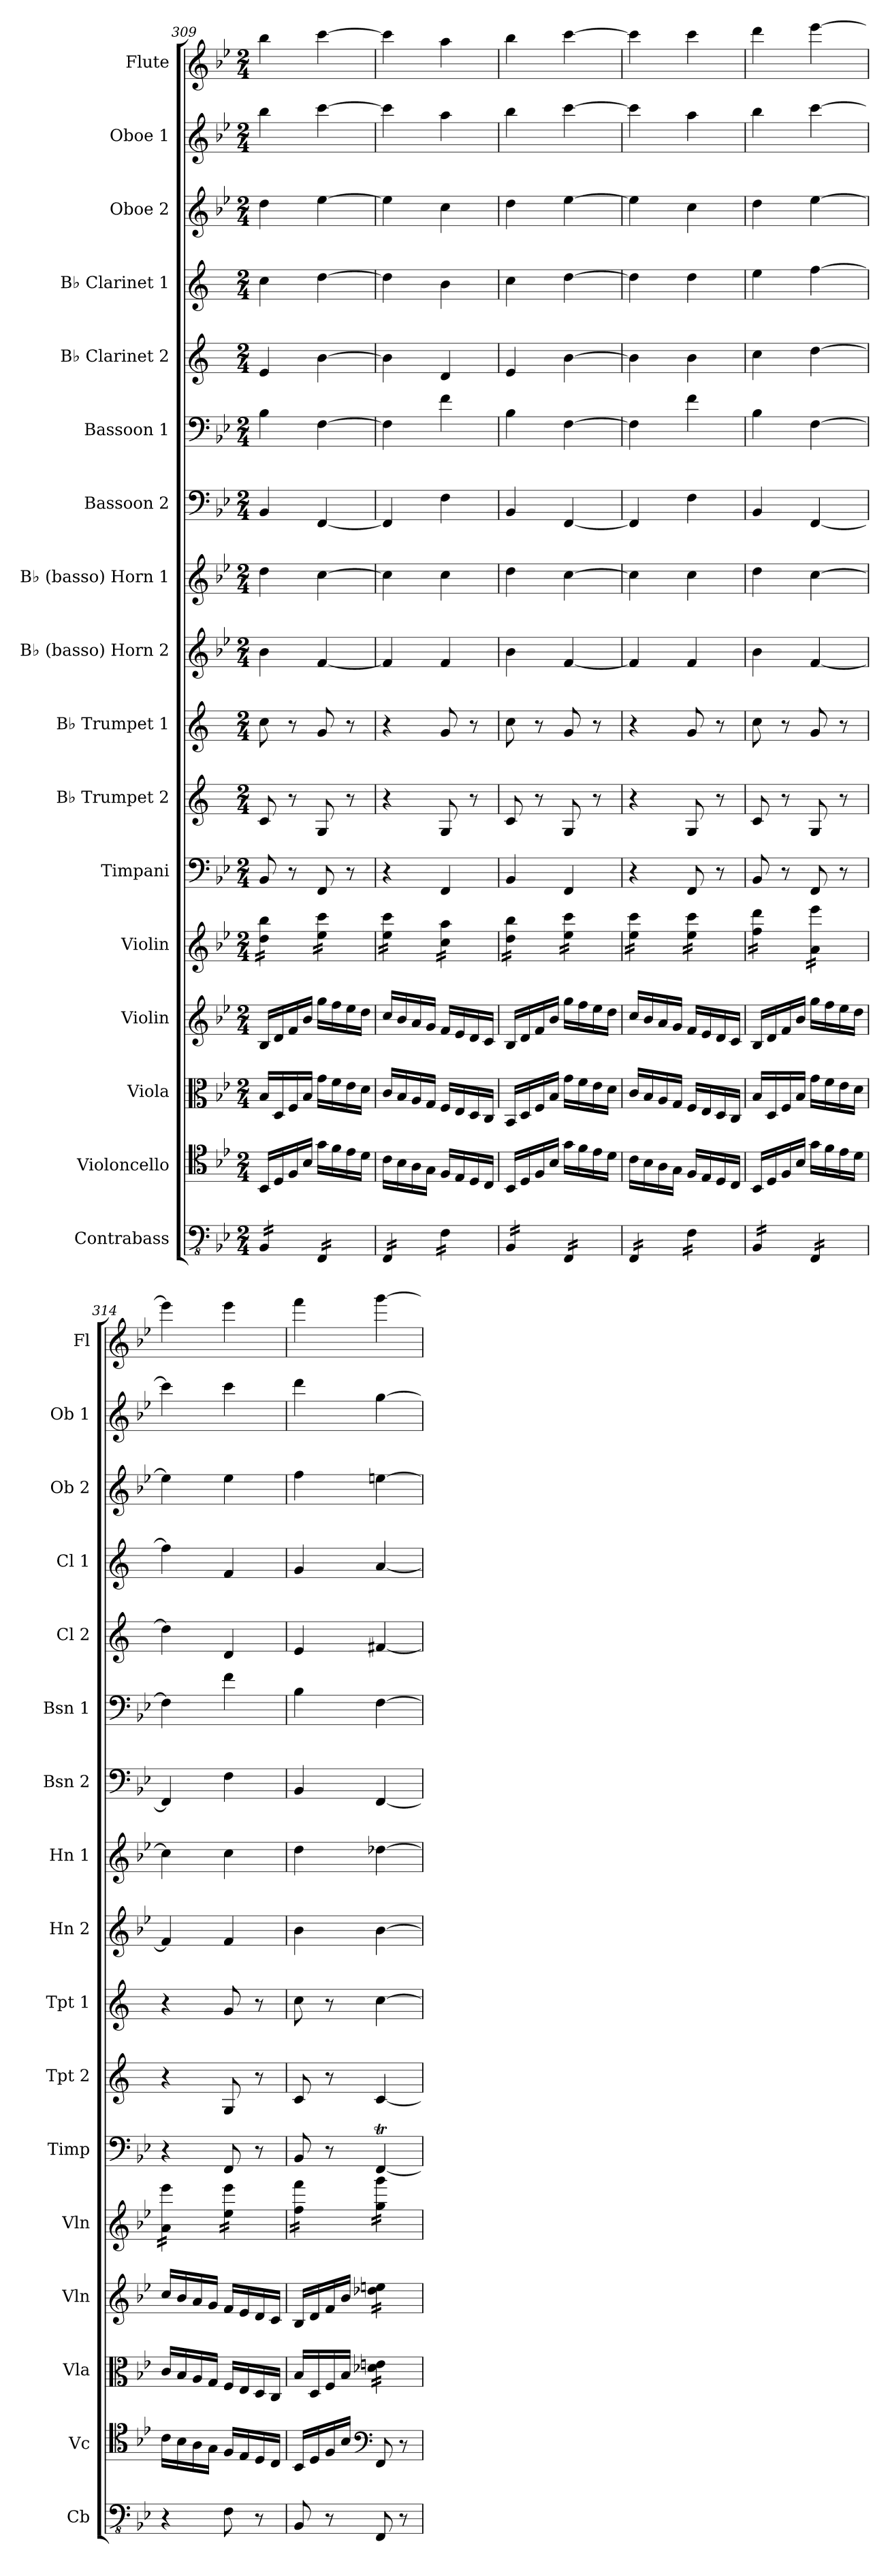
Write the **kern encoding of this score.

**kern	**kern	**kern	**kern	**kern	**kern	**kern	**kern	**kern	**kern	**kern	**kern	**kern	**kern	**kern	**kern	**kern
*part17	*part16	*part15	*part14	*part13	*part12	*part11	*part10	*part9	*part8	*part7	*part6	*part5	*part4	*part3	*part2	*part1
*staff17	*staff16	*staff15	*staff14	*staff13	*staff12	*staff11	*staff10	*staff9	*staff8	*staff7	*staff6	*staff5	*staff4	*staff3	*staff2	*staff1
*I"Contrabass	*I"Violoncello	*I"Viola	*I"Violin	*I"Violin	*I"Timpani	*I"B♭ Trumpet 2	*I"B♭ Trumpet 1	*I"B♭ (basso) Horn 2	*I"B♭ (basso) Horn 1	*I"Bassoon 2	*I"Bassoon 1	*I"B♭ Clarinet 2	*I"B♭ Clarinet 1	*I"Oboe 2	*I"Oboe 1	*I"Flute
*I'Cb	*I'Vc	*I'Vla	*I'Vln	*I'Vln	*I'Timp	*I'Tpt 2	*I'Tpt 1	*I'Hn 2	*I'Hn 1	*I'Bsn 2	*I'Bsn 1	*I'Cl 2	*I'Cl 1	*I'Ob 2	*I'Ob 1	*I'Fl
*clefFv4	*clefC4	*clefC3	*clefG2	*clefG2	*clefF4	*clefG2	*clefG2	*clefG2	*clefG2	*clefF4	*clefF4	*clefG2	*clefG2	*clefG2	*clefG2	*clefG2
*	*	*	*	*	*	*ITrd1c2	*ITrd1c2	*ITrd8c14	*ITrd8c14	*	*	*ITrd1c2	*ITrd1c2	*	*	*
*k[b-e-]	*k[b-e-]	*k[b-e-]	*k[b-e-]	*k[b-e-]	*k[b-e-]	*k[b-e-]	*k[b-e-]	*k[b-e-]	*k[b-e-]	*k[b-e-]	*k[b-e-]	*k[b-e-]	*k[b-e-]	*k[b-e-]	*k[b-e-]	*k[b-e-]
*M2/4	*M2/4	*M2/4	*M2/4	*M2/4	*M2/4	*M2/4	*M2/4	*M2/4	*M2/4	*M2/4	*M2/4	*M2/4	*M2/4	*M2/4	*M2/4	*M2/4
=309	=309	=309	=309	=309	=309	=309	=309	=309	=309	=309	=309	=309	=309	=309	=309	=309
*tremolo	*	*	*	*	*	*	*	*	*	*	*	*	*	*	*	*
*	*	*	*	*tremolo	*	*	*	*	*	*	*	*	*	*	*	*
16BBB-/LL	16BB-/LL	16B-/LL	16B-/LL	16dd\ 16bb-\LL	8BB-/	8B-/	8b-\	4B-\	4d\	4BB-/	4B-\	4d/	4b-\	4dd\	4bb-\	4bb-\
16BBB-/	16D/	16D/	16d/	16dd\ 16bb-\	.	.	.	.	.	.	.	.	.	.	.	.
16BBB-/	16F/	16F/	16f/	16dd\ 16bb-\	8r	8r	8r	.	.	.	.	.	.	.	.	.
16BBB-/JJ	16B-/JJ	16B-/JJ	16b-/JJ	16dd\ 16bb-\JJ	.	.	.	.	.	.	.	.	.	.	.	.
16FFF/LL	16g\LL	16g\LL	16gg\LL	16ee-\ 16ccc\LL	8FF/	8F/	8f/	[4F/	[4c\	[4FF/	[4F\	[4a\	[4cc\	[4ee-\	[4ccc\	[4ccc\
16FFF/	16f\	16f\	16ff\	16ee-\ 16ccc\	.	.	.	.	.	.	.	.	.	.	.	.
16FFF/	16e-\	16e-\	16ee-\	16ee-\ 16ccc\	8r	8r	8r	.	.	.	.	.	.	.	.	.
16FFF/JJ	16d\JJ	16d\JJ	16dd\JJ	16ee-\ 16ccc\JJ	.	.	.	.	.	.	.	.	.	.	.	.
=310	=310	=310	=310	=310	=310	=310	=310	=310	=310	=310	=310	=310	=310	=310	=310	=310
16FFF/LL	16c\LL	16c/LL	16cc/LL	16ee-\ 16ccc\LL	4r	4r	4r	4F/]	4c\]	4FF/]	4F\]	4a\]	4cc\]	4ee-\]	4ccc\]	4ccc\]
16FFF/	16B-\	16B-/	16b-/	16ee-\ 16ccc\	.	.	.	.	.	.	.	.	.	.	.	.
16FFF/	16A\	16A/	16a/	16ee-\ 16ccc\	.	.	.	.	.	.	.	.	.	.	.	.
16FFF/JJ	16G\JJ	16G/JJ	16g/JJ	16ee-\ 16ccc\JJ	.	.	.	.	.	.	.	.	.	.	.	.
16FF\LL	16F/LL	16F/LL	16f/LL	16cc\ 16aa\LL	4FF/	8F/	8f/	4F/	4c\	4F\	4f\	4c/	4a\	4cc\	4aa\	4aa\
16FF\	16E-/	16E-/	16e-/	16cc\ 16aa\	.	.	.	.	.	.	.	.	.	.	.	.
16FF\	16D/	16D/	16d/	16cc\ 16aa\	.	8r	8r	.	.	.	.	.	.	.	.	.
16FF\JJ	16C/JJ	16C/JJ	16c/JJ	16cc\ 16aa\JJ	.	.	.	.	.	.	.	.	.	.	.	.
!!LO:PB:g=z
=311	=311	=311	=311	=311	=311	=311	=311	=311	=311	=311	=311	=311	=311	=311	=311	=311
16BBB-/LL	16BB-/LL	16BB-/LL	16B-/LL	16dd\ 16bb-\LL	4BB-/	8B-/	8b-\	4B-\	4d\	4BB-/	4B-\	4d/	4b-\	4dd\	4bb-\	4bb-\
16BBB-/	16D/	16D/	16d/	16dd\ 16bb-\	.	.	.	.	.	.	.	.	.	.	.	.
16BBB-/	16F/	16F/	16f/	16dd\ 16bb-\	.	8r	8r	.	.	.	.	.	.	.	.	.
16BBB-/JJ	16B-/JJ	16B-/JJ	16b-/JJ	16dd\ 16bb-\JJ	.	.	.	.	.	.	.	.	.	.	.	.
16FFF/LL	16g\LL	16g\LL	16gg\LL	16ee-\ 16ccc\LL	4FF/	8F/	8f/	[4F/	[4c\	[4FF/	[4F\	[4a\	[4cc\	[4ee-\	[4ccc\	[4ccc\
16FFF/	16f\	16f\	16ff\	16ee-\ 16ccc\	.	.	.	.	.	.	.	.	.	.	.	.
16FFF/	16e-\	16e-\	16ee-\	16ee-\ 16ccc\	.	8r	8r	.	.	.	.	.	.	.	.	.
16FFF/JJ	16d\JJ	16d\JJ	16dd\JJ	16ee-\ 16ccc\JJ	.	.	.	.	.	.	.	.	.	.	.	.
=312	=312	=312	=312	=312	=312	=312	=312	=312	=312	=312	=312	=312	=312	=312	=312	=312
16FFF/LL	16c\LL	16c/LL	16cc/LL	16ee-\ 16ccc\LL	4r	4r	4r	4F/]	4c\]	4FF/]	4F\]	4a\]	4cc\]	4ee-\]	4ccc\]	4ccc\]
16FFF/	16B-\	16B-/	16b-/	16ee-\ 16ccc\	.	.	.	.	.	.	.	.	.	.	.	.
16FFF/	16A\	16A/	16a/	16ee-\ 16ccc\	.	.	.	.	.	.	.	.	.	.	.	.
16FFF/JJ	16G\JJ	16G/JJ	16g/JJ	16ee-\ 16ccc\JJ	.	.	.	.	.	.	.	.	.	.	.	.
16FF\LL	16F/LL	16F/LL	16f/LL	16ee-\ 16ccc\LL	8FF/	8F/	8f/	4F/	4c\	4F\	4f\	4a\	4cc\	4cc\	4aa\	4ccc\
16FF\	16E-/	16E-/	16e-/	16ee-\ 16ccc\	.	.	.	.	.	.	.	.	.	.	.	.
16FF\	16D/	16D/	16d/	16ee-\ 16ccc\	8r	8r	8r	.	.	.	.	.	.	.	.	.
16FF\JJ	16C/JJ	16C/JJ	16c/JJ	16ee-\ 16ccc\JJ	.	.	.	.	.	.	.	.	.	.	.	.
=313	=313	=313	=313	=313	=313	=313	=313	=313	=313	=313	=313	=313	=313	=313	=313	=313
16BBB-/LL	16BB-/LL	16B-/LL	16B-/LL	16ff\ 16ddd\LL	8BB-/	8B-/	8b-\	4B-\	4d\	4BB-/	4B-\	4b-\	4dd\	4dd\	4bb-\	4ddd\
16BBB-/	16D/	16D/	16d/	16ff\ 16ddd\	.	.	.	.	.	.	.	.	.	.	.	.
16BBB-/	16F/	16F/	16f/	16ff\ 16ddd\	8r	8r	8r	.	.	.	.	.	.	.	.	.
16BBB-/JJ	16B-/JJ	16B-/JJ	16b-/JJ	16ff\ 16ddd\JJ	.	.	.	.	.	.	.	.	.	.	.	.
16FFF/LL	16g\LL	16g\LL	16gg\LL	16a\ 16eee-\LL	8FF/	8F/	8f/	[4F/	[4c\	[4FF/	[4F\	[4cc\	[4ee-\	[4ee-\	[4ccc\	[4eee-\
16FFF/	16f\	16f\	16ff\	16a\ 16eee-\	.	.	.	.	.	.	.	.	.	.	.	.
16FFF/	16e-\	16e-\	16ee-\	16a\ 16eee-\	8r	8r	8r	.	.	.	.	.	.	.	.	.
16FFF/JJ	16d\JJ	16d\JJ	16dd\JJ	16a\ 16eee-\JJ	.	.	.	.	.	.	.	.	.	.	.	.
*Xtremolo	*	*	*	*	*	*	*	*	*	*	*	*	*	*	*	*
=314	=314	=314	=314	=314	=314	=314	=314	=314	=314	=314	=314	=314	=314	=314	=314	=314
4r	16c\LL	16c/LL	16cc/LL	16a\ 16eee-\LL	4r	4r	4r	4F/]	4c\]	4FF/]	4F\]	4cc\]	4ee-\]	4ee-\]	4ccc\]	4eee-\]
.	16B-\	16B-/	16b-/	16a\ 16eee-\	.	.	.	.	.	.	.	.	.	.	.	.
.	16A\	16A/	16a/	16a\ 16eee-\	.	.	.	.	.	.	.	.	.	.	.	.
.	16G\JJ	16G/JJ	16g/JJ	16a\ 16eee-\JJ	.	.	.	.	.	.	.	.	.	.	.	.
8FF\	16F/LL	16F/LL	16f/LL	16ee-\ 16eee-\LL	8FF/	8F/	8f/	4F/	4c\	4F\	4f\	4c/	4e-/	4ee-\	4ccc\	4eee-\
.	16E-/	16E-/	16e-/	16ee-\ 16eee-\	.	.	.	.	.	.	.	.	.	.	.	.
8r	16D/	16D/	16d/	16ee-\ 16eee-\	8r	8r	8r	.	.	.	.	.	.	.	.	.
.	16C/JJ	16C/JJ	16c/JJ	16ee-\ 16eee-\JJ	.	.	.	.	.	.	.	.	.	.	.	.
=315	=315	=315	=315	=315	=315	=315	=315	=315	=315	=315	=315	=315	=315	=315	=315	=315
8BBB-/	16BB-/LL	16B-/LL	16B-/LL	16ff\ 16fff\LL	8BB-/	8B-/	8b-\	4B-\	4d\	4BB-/	4B-\	4d/	4f/	4ff\	4ddd\	4fff\
.	16D/	16D/	16d/	16ff\ 16fff\	.	.	.	.	.	.	.	.	.	.	.	.
8r	16F/	16F/	16f/	16ff\ 16fff\	8r	8r	8r	.	.	.	.	.	.	.	.	.
.	16B-/JJ	16B-/JJ	16b-/JJ	16ff\ 16fff\JJ	.	.	.	.	.	.	.	.	.	.	.	.
*	*clefF4	*	*	*	*	*	*	*	*	*	*	*	*	*	*	*
*	*	*tremolo	*	*	*	*	*	*	*	*	*	*	*	*	*	*
*	*	*	*tremolo	*	*	*	*	*	*	*	*	*	*	*	*	*
8FFF/	8FF/	16d-X\ 16en\LL	16dd-X\ 16een\LL	16gg\ 16ggg\LL	[4FFT/	[4B-/	[4b-\	[4B-\	[4d-X\	[4FF/	[4F\	[4en/	[4g/	[4een\	[4gg\	[4ggg\
.	.	16d-X\ 16en\	16dd-X\ 16een\	16gg\ 16ggg\	.	.	.	.	.	.	.	.	.	.	.	.
8r	8r	16d-X\ 16en\	16dd-X\ 16een\	16gg\ 16ggg\	.	.	.	.	.	.	.	.	.	.	.	.
.	.	16d-X\ 16en\JJ	16dd-X\ 16een\JJ	16gg\ 16ggg\JJ	.	.	.	.	.	.	.	.	.	.	.	.
*	*	*	*	*Xtremolo	*	*	*	*	*	*	*	*	*	*	*	*
*	*	*	*Xtremolo	*	*	*	*	*	*	*	*	*	*	*	*	*
*	*	*Xtremolo	*	*	*	*	*	*	*	*	*	*	*	*	*	*
=	=	=	=	=	=	=	=	=	=	=	=	=	=	=	=	=
*-	*-	*-	*-	*-	*-	*-	*-	*-	*-	*-	*-	*-	*-	*-	*-	*-
